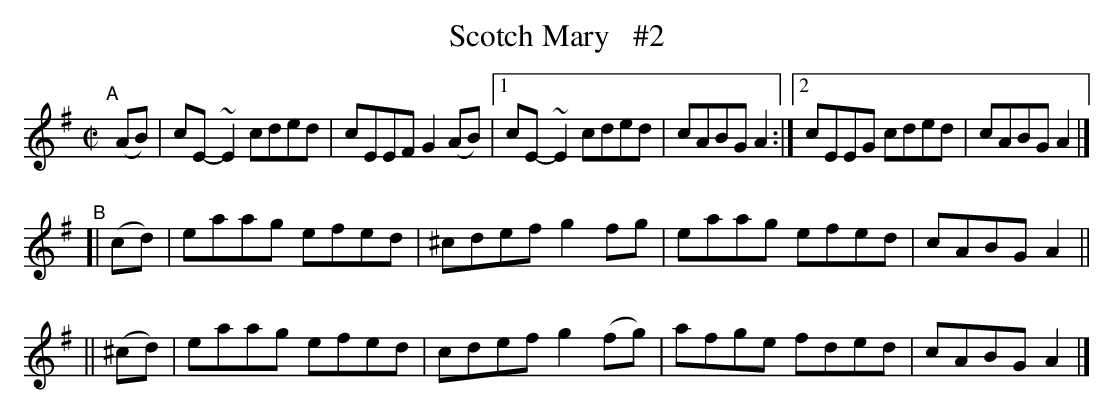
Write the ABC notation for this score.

X:1
T: Scotch Mary   #2
M: C|
L: 1/8
K: Ador
"^A"[|]\
   (AB) | cE-~E2 cded | cEEF G2(AB) |[1 cE-~E2 cded | cABG A2 :|[2 cEEG   cded | cABG A2 |]
"^B"\
[|  (cd) | eaag efed | ^cdef g2 fg  | eaag efed | cABG A2 ||
|| (^cd) | eaag efed |  cdef g2(fg) | afge fded | cABG A2 |]
